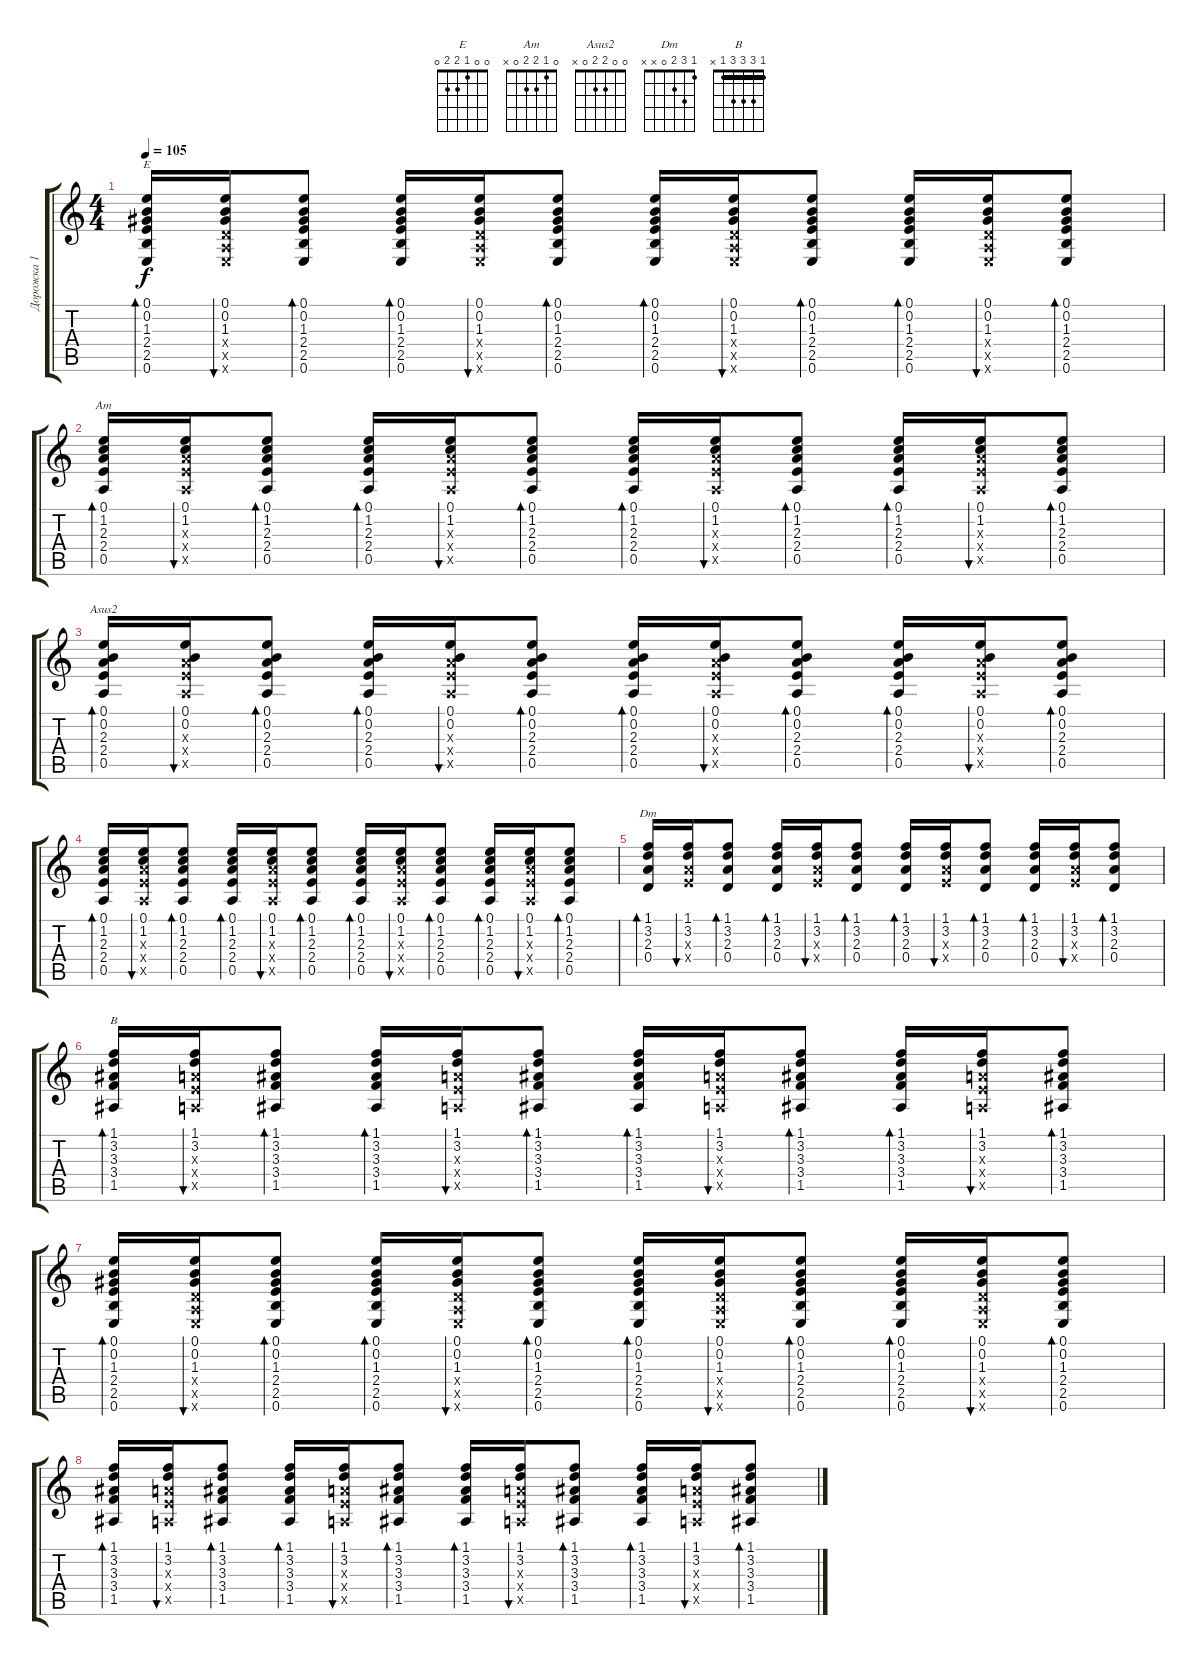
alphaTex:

\track ("Дорожка 1" "Дорожка 1") {instrument acousticguitarsteel}
\staff {score tabs}
\tuning (E4 B3 G3 D3 A2 E2) {hide}
\chord ("E" 0 0 1 2 2 0)
\chord ("Am" 0 1 2 2 0 x)
\chord ("Asus2" 0 0 2 2 0 x)
\chord ("Dm" 1 3 2 0 x x)
\chord ("B" 1 3 3 3 1 x) {barre 1}
\ts (4 4)
\tempo 105
\clef g2
\ks c
(0.1 0.2 1.3 2.4 2.5 0.6).16{bd 30 ch "E" dy f} (0.1 0.2 1.3 0.4{x} 0.5{x} 0.6{x}).16{bu 30} (0.1 0.2 1.3 2.4 2.5 0.6).8{bd 30} (0.1 0.2 1.3 2.4 2.5 0.6).16{bd 30} (0.1 0.2 1.3 0.4{x} 0.5{x} 0.6{x}).16{bu 30} (0.1 0.2 1.3 2.4 2.5 0.6).8{bd 30} (0.1 0.2 1.3 2.4 2.5 0.6).16{bd 30} (0.1 0.2 1.3 0.4{x} 0.5{x} 0.6{x}).16{bu 30} (0.1 0.2 1.3 2.4 2.5 0.6).8{bd 30} (0.1 0.2 1.3 2.4 2.5 0.6).16{bd 30} (0.1 0.2 1.3 0.4{x} 0.5{x} 0.6{x}).16{bu 30} (0.1 0.2 1.3 2.4 2.5 0.6).8{bd 30} |
(0.1 1.2 2.3 2.4 0.5).16{bd 30 ch "Am"} (0.1 1.2 2.3{x} 2.4{x} 0.5{x}).16{bu 30} (0.1 1.2 2.3 2.4 0.5).8{bd 30} (0.1 1.2 2.3 2.4 0.5).16{bd 30} (0.1 1.2 2.3{x} 2.4{x} 0.5{x}).16{bu 30} (0.1 1.2 2.3 2.4 0.5).8{bd 30} (0.1 1.2 2.3 2.4 0.5).16{bd 30} (0.1 1.2 2.3{x} 2.4{x} 0.5{x}).16{bu 30} (0.1 1.2 2.3 2.4 0.5).8{bd 30} (0.1 1.2 2.3 2.4 0.5).16{bd 30} (0.1 1.2 2.3{x} 2.4{x} 0.5{x}).16{bu 30} (0.1 1.2 2.3 2.4 0.5).8{bd 30} |
(0.1 0.2 2.3 2.4 0.5).16{bd 30 ch "Asus2"} (0.1 0.2 2.3{x} 2.4{x} 0.5{x}).16{bu 30} (0.1 0.2 2.3 2.4 0.5).8{bd 30} (0.1 0.2 2.3 2.4 0.5).16{bd 30} (0.1 0.2 2.3{x} 2.4{x} 0.5{x}).16{bu 30} (0.1 0.2 2.3 2.4 0.5).8{bd 30} (0.1 0.2 2.3 2.4 0.5).16{bd 30} (0.1 0.2 2.3{x} 2.4{x} 0.5{x}).16{bu 30} (0.1 0.2 2.3 2.4 0.5).8{bd 30} (0.1 0.2 2.3 2.4 0.5).16{bd 30} (0.1 0.2 2.3{x} 2.4{x} 0.5{x}).16{bu 30} (0.1 0.2 2.3 2.4 0.5).8{bd 30} |
(0.1 1.2 2.3 2.4 0.5).16{bd 30} (0.1 1.2 2.3{x} 2.4{x} 0.5{x}).16{bu 30} (0.1 1.2 2.3 2.4 0.5).8{bd 30} (0.1 1.2 2.3 2.4 0.5).16{bd 30} (0.1 1.2 2.3{x} 2.4{x} 0.5{x}).16{bu 30} (0.1 1.2 2.3 2.4 0.5).8{bd 30} (0.1 1.2 2.3 2.4 0.5).16{bd 30} (0.1 1.2 2.3{x} 2.4{x} 0.5{x}).16{bu 30} (0.1 1.2 2.3 2.4 0.5).8{bd 30} (0.1 1.2 2.3 2.4 0.5).16{bd 30} (0.1 1.2 2.3{x} 2.4{x} 0.5{x}).16{bu 30} (0.1 1.2 2.3 2.4 0.5).8{bd 30} |
(1.1 3.2 2.3 0.4).16{bd 30 ch "Dm"} (1.1 3.2 2.3{x} 2.4{x}).16{bu 30} (1.1 3.2 2.3 0.4).8{bd 30} (1.1 3.2 2.3 0.4).16{bd 30} (1.1 3.2 2.3{x} 2.4{x}).16{bu 30} (1.1 3.2 2.3 0.4).8{bd 30} (1.1 3.2 2.3 0.4).16{bd 30} (1.1 3.2 2.3{x} 2.4{x}).16{bu 30} (1.1 3.2 2.3 0.4).8{bd 30} (1.1 3.2 2.3 0.4).16{bd 30} (1.1 3.2 2.3{x} 2.4{x}).16{bu 30} (1.1 3.2 2.3 0.4).8{bd 30} |
(1.1 3.2 3.3 3.4 1.5).16{bd 30 ch "B"} (1.1 3.2 2.3{x} 2.4{x} 0.5{x}).16{bu 30} (1.1 3.2 3.3 3.4 1.5).8{bd 30} (1.1 3.2 3.3 3.4 1.5).16{bd 30} (1.1 3.2 2.3{x} 2.4{x} 0.5{x}).16{bu 30} (1.1 3.2 3.3 3.4 1.5).8{bd 30} (1.1 3.2 3.3 3.4 1.5).16{bd 30} (1.1 3.2 2.3{x} 2.4{x} 0.5{x}).16{bu 30} (1.1 3.2 3.3 3.4 1.5).8{bd 30} (1.1 3.2 3.3 3.4 1.5).16{bd 30} (1.1 3.2 2.3{x} 2.4{x} 0.5{x}).16{bu 30} (1.1 3.2 3.3 3.4 1.5).8{bd 30} |
(0.1 0.2 1.3 2.4 2.5 0.6).16{bd 30} (0.1 0.2 1.3 0.4{x} 0.5{x} 0.6{x}).16{bu 30} (0.1 0.2 1.3 2.4 2.5 0.6).8{bd 30} (0.1 0.2 1.3 2.4 2.5 0.6).16{bd 30} (0.1 0.2 1.3 0.4{x} 0.5{x} 0.6{x}).16{bu 30} (0.1 0.2 1.3 2.4 2.5 0.6).8{bd 30} (0.1 0.2 1.3 2.4 2.5 0.6).16{bd 30} (0.1 0.2 1.3 0.4{x} 0.5{x} 0.6{x}).16{bu 30} (0.1 0.2 1.3 2.4 2.5 0.6).8{bd 30} (0.1 0.2 1.3 2.4 2.5 0.6).16{bd 30} (0.1 0.2 1.3 0.4{x} 0.5{x} 0.6{x}).16{bu 30} (0.1 0.2 1.3 2.4 2.5 0.6).8{bd 30} |
(1.1 3.2 3.3 3.4 1.5).16{bd 30} (1.1 3.2 2.3{x} 2.4{x} 0.5{x}).16{bu 30} (1.1 3.2 3.3 3.4 1.5).8{bd 30} (1.1 3.2 3.3 3.4 1.5).16{bd 30} (1.1 3.2 2.3{x} 2.4{x} 0.5{x}).16{bu 30} (1.1 3.2 3.3 3.4 1.5).8{bd 30} (1.1 3.2 3.3 3.4 1.5).16{bd 30} (1.1 3.2 2.3{x} 2.4{x} 0.5{x}).16{bu 30} (1.1 3.2 3.3 3.4 1.5).8{bd 30} (1.1 3.2 3.3 3.4 1.5).16{bd 30} (1.1 3.2 2.3{x} 2.4{x} 0.5{x}).16{bu 30} (1.1 3.2 3.3 3.4 1.5).8{bd 30}
